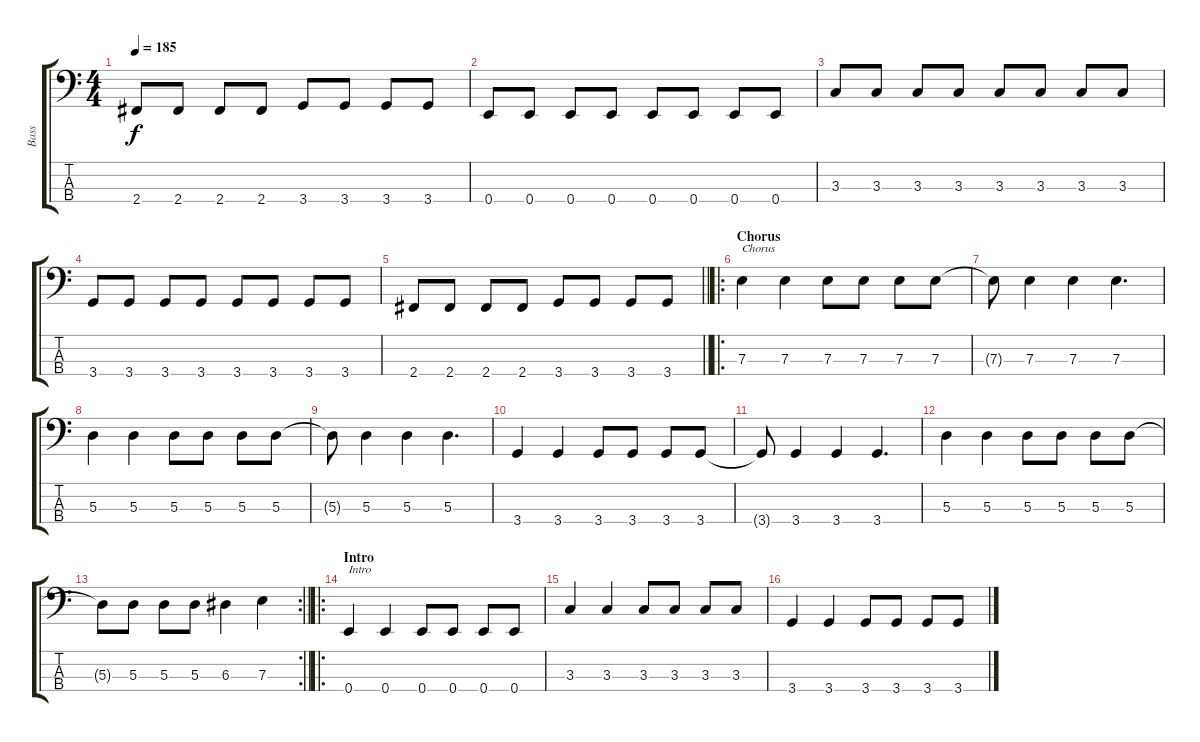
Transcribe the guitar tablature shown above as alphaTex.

\track ("Bass" "Bass") {instrument electricbasspick}
\staff {score tabs}
\tuning (G2 D2 A1 E1) {hide}
\ts (4 4)
\tempo 185
\clef f4
\ks c
2.4.8{dy f} 2.4.8 2.4.8 2.4.8 3.4.8 3.4.8 3.4.8 3.4.8 |
0.4.8 0.4.8 0.4.8 0.4.8 0.4.8 0.4.8 0.4.8 0.4.8 |
3.3.8 3.3.8 3.3.8 3.3.8 3.3.8 3.3.8 3.3.8 3.3.8 |
3.4.8 3.4.8 3.4.8 3.4.8 3.4.8 3.4.8 3.4.8 3.4.8 |
\barLineRight lightlight
2.4.8 2.4.8 2.4.8 2.4.8 3.4.8 3.4.8 3.4.8 3.4.8 |
\ro
\section ("" "Chorus")
7.3.4{txt "Chorus"} 7.3.4 7.3.8 7.3.8 7.3.8 7.3.8 |
7.3{t}.8 7.3.4 7.3.4 7.3.4{d} |
5.3.4 5.3.4 5.3.8 5.3.8 5.3.8 5.3.8 |
5.3{t}.8 5.3.4 5.3.4 5.3.4{d} |
3.4.4 3.4.4 3.4.8 3.4.8 3.4.8 3.4.8 |
3.4{t}.8 3.4.4 3.4.4 3.4.4{d} |
5.3.4 5.3.4 5.3.8 5.3.8 5.3.8 5.3.8 |
\rc 2
\barLineRight lightlight
5.3{t}.8 5.3.8 5.3.8 5.3.8 6.3.4 7.3.4 |
\ro
\section ("" "Intro")
0.4.4{txt "Intro"} 0.4.4 0.4.8 0.4.8 0.4.8 0.4.8 |
3.3.4 3.3.4 3.3.8 3.3.8 3.3.8 3.3.8 |
3.4.4 3.4.4 3.4.8 3.4.8 3.4.8 3.4.8
